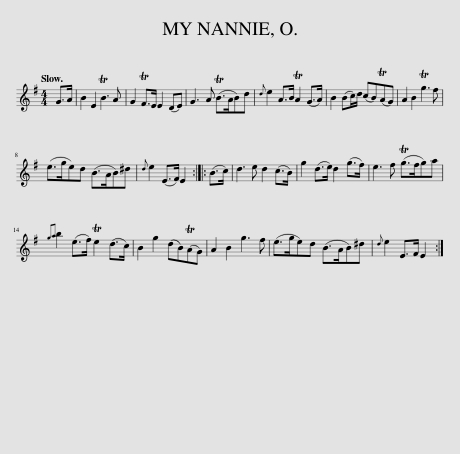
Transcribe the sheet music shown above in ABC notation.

X:1
L:1/8
Q:1/4=120
M:4/4
I:linebreak $
K:Emin
V:1 treble
V:1
 G>A | B2 E2 TB3 A | G2 TF>E E2 (DE) | G3 A (TB>AB)d |{d} e2 A>B TA2 (G>A) | %5
 B2 (Bc/)d/ (cB)(TAG) | A2 B2 Tg3 f |$ (e>ge)d (B>AB)^d |{d} e2 (E>F) E2 :: (B>c) | %10
 d3 e d2 (c>B) | g2 (d>e) d2 (g>f) | e3 f (Tg>fg)a |${ga} b2 (e>f) Te2 (d>c) | B2 g2 (dB)(TAG) | %15
 A2 B2 g3 f | (e>ge)d (B>AB)^d |{d} e2 E>F E2 :| %18
